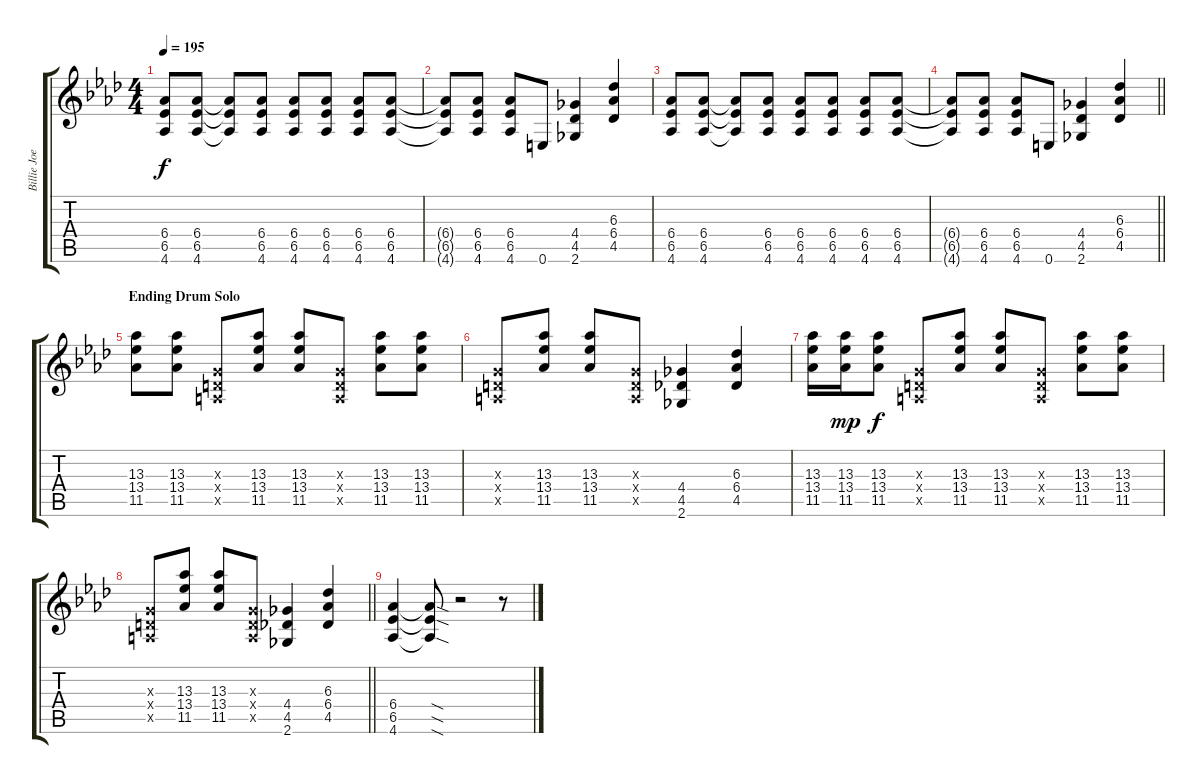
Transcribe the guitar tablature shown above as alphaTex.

\track ("Billie Joe Lead" "Billie Joe") {instrument overdrivenguitar}
\staff {score tabs}
\tuning (E4 B3 G3 D3 A2 E2) {hide}
\ts (4 4)
\tempo 195
\clef g2
\ks ab
(6.4 6.5 4.6).8{dy f} (6.4 6.5 4.6).8 (6.4{t} 6.5{t} 4.6{t}).8 (6.4 6.5 4.6).8 (6.4 6.5 4.6).8 (6.4 6.5 4.6).8 (6.4 6.5 4.6).8 (6.4 6.5 4.6).8 |
(6.4{t} 6.5{t} 4.6{t}).8 (6.4 6.5 4.6).8 (6.4 6.5 4.6).8 0.6.8 (4.4 4.5 2.6).4 (6.3 6.4 4.5).4 |
(6.4 6.5 4.6).8 (6.4 6.5 4.6).8 (6.4{t} 6.5{t} 4.6{t}).8 (6.4 6.5 4.6).8 (6.4 6.5 4.6).8 (6.4 6.5 4.6).8 (6.4 6.5 4.6).8 (6.4 6.5 4.6).8 |
\barLineRight lightlight
(6.4{t} 6.5{t} 4.6{t}).8 (6.4 6.5 4.6).8 (6.4 6.5 4.6).8 0.6.8 (4.4 4.5 2.6).4 (6.3 6.4 4.5).4 |
\section ("" "Ending Drum Solo")
(13.3 13.4 11.5).8 (13.3 13.4 11.5).8 (0.3{x} 0.4{x} 0.5{x}).8 (13.3 13.4 11.5).8 (13.3 13.4 11.5).8 (0.3{x} 0.4{x} 0.5{x}).8 (13.3 13.4 11.5).8 (13.3 13.4 11.5).8 |
(0.3{x} 0.4{x} 0.5{x}).8 (13.3 13.4 11.5).8 (13.3 13.4 11.5).8 (0.3{x} 0.4{x} 0.5{x}).8 (4.4 4.5 2.6).4 (6.3 6.4 4.5).4 |
(13.3 13.4 11.5).16 (13.3 13.4 11.5).16{dy mp} (13.3 13.4 11.5).8{dy f} (0.3{x} 0.4{x} 0.5{x}).8 (13.3 13.4 11.5).8 (13.3 13.4 11.5).8 (0.3{x} 0.4{x} 0.5{x}).8 (13.3 13.4 11.5).8 (13.3 13.4 11.5).8 |
\barLineRight lightlight
(0.3{x} 0.4{x} 0.5{x}).8 (13.3 13.4 11.5).8 (13.3 13.4 11.5).8 (0.3{x} 0.4{x} 0.5{x}).8 (4.4 4.5 2.6).4 (6.3 6.4 4.5).4 |
(6.4 6.5 4.6).4 (6.4{sod t} 6.5{sod t} 4.6{sod t}).8 r.2 r.8
